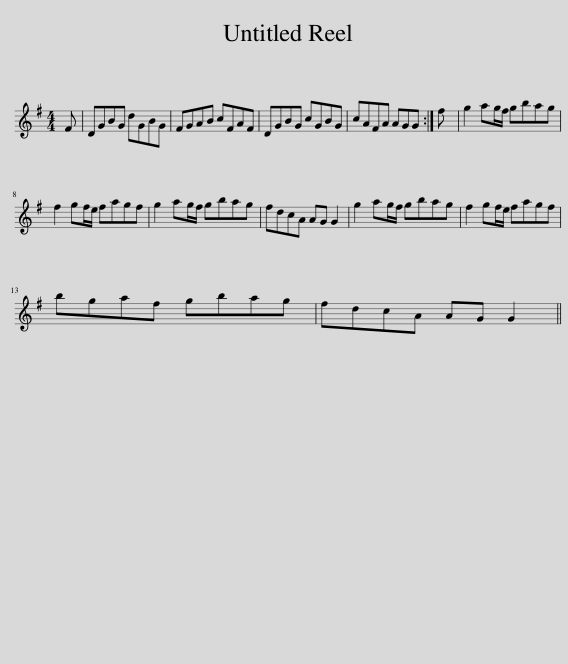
X:1
L:1/8
M:4/4
I:linebreak $
K:G
V:1 treble
V:1
 F | DGBG dGBG | FGAB cFAF | DGBG cGBG | cAFA AGG :| %5
 f | g2 ag/f/ gbag |$ f2 gf/e/ fagf | g2 ag/f/ gbag | fdcA AG G2 | %10
 g2 ag/f/ gbag | f2 gf/e/ fagf |$ bgaf gbag | fdcA AG G2 || %14
